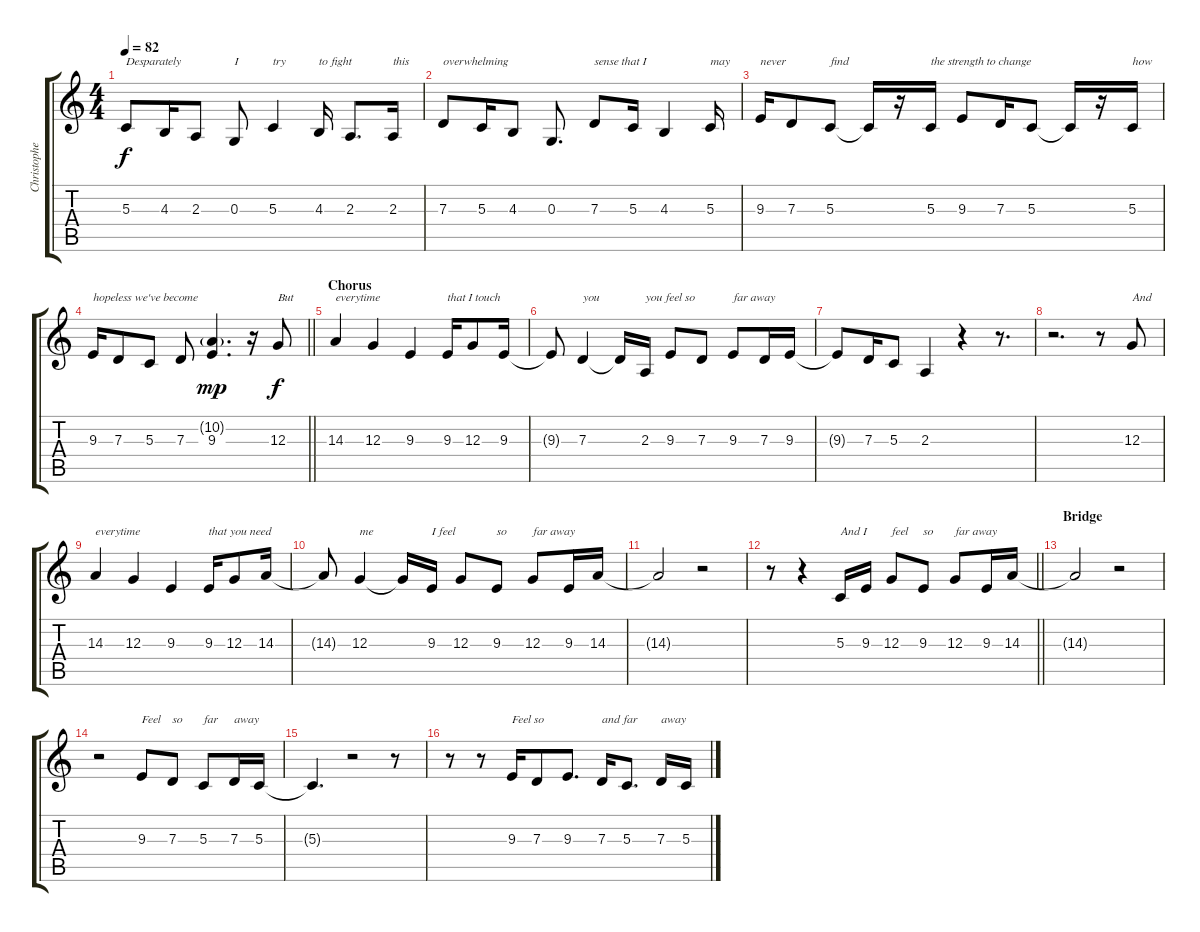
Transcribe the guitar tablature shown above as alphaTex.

\track ("Christopher Hall (Vocals)" "Christophe") {instrument lead6voice}
\staff {score tabs}
\tuning (E4 B3 G3 D3 A2 D2) {hide}
\ts (4 4)
\tempo 82
\clef g2
\ks c
5.3.8{txt "Desparately" dy f} 4.3.16 2.3.8 0.3.8{txt "I"} 5.3.4{txt "try"} 4.3.16{txt "to fight"} 2.3.8{d} 2.3.16{txt "this"} |
7.3.8{txt "overwhelming"} 5.3.16 4.3.8 0.3.8{d} 7.3.8{txt "sense that I"} 5.3.16 4.3.4 5.3.16{txt "may"} |
9.3.16{txt "never"} 7.3.8 5.3.8{txt "find"} 5.3{t}.16 r.16 5.3.16{txt "the strength to change"} 9.3.8 7.3.16 5.3.8 5.3{t}.16 r.16 5.3.16{txt "how"} |
\barLineRight lightlight
9.3.16{txt "hopeless we've become"} 7.3.8 5.3.8 7.3.8 (10.2{g} 9.3).4{d dy mp} r.16 12.3.8{txt "But" dy f} |
\section ("" "Chorus")
14.3.4{txt "everytime"} 12.3.4 9.3.4 9.3.16{txt "that I touch"} 12.3.8 9.3.16 |
9.3{t}.8 7.3.4{txt "you"} 7.3{t}.16 2.3.16{txt "you feel so"} 9.3.8 7.3.8 9.3.8{txt "far away"} 7.3.16 9.3.16 |
9.3{t}.8 7.3.16 5.3.8 2.3.4 r.4 r.8{d} |
r.2{d} r.8 12.3.8{txt "And"} |
14.3.4{txt "everytime"} 12.3.4 9.3.4 9.3.16{txt "that you need"} 12.3.8 14.3.16 |
14.3{t}.8 12.3.4{txt "me"} 12.3{t}.16 9.3.16{txt "I feel"} 12.3.8 9.3.8{txt "so"} 12.3.8{txt "far away"} 9.3.16 14.3.16 |
14.3{t}.2 r.2 |
\barLineRight lightlight
r.8 r.4 5.3.16{txt "And I"} 9.3.16 12.3.8{txt "feel"} 9.3.8{txt "so"} 12.3.8{txt "far away"} 9.3.16 14.3.16 |
\section ("" "Bridge")
14.3{t}.2 r.2 |
r.2 9.3.8{txt "Feel" volume 13 balance 14} 7.3.8{txt "so"} 5.3.8{txt "far"} 7.3.16{txt "away"} 5.3.16 |
5.3{t}.4{d} r.2 r.8 |
r.8 r.8 9.3.16{txt "Feel so"} 7.3.8 9.3.8{d} 7.3.16{txt "and far"} 5.3.8{d} 7.3.16{txt "away"} 5.3.16
